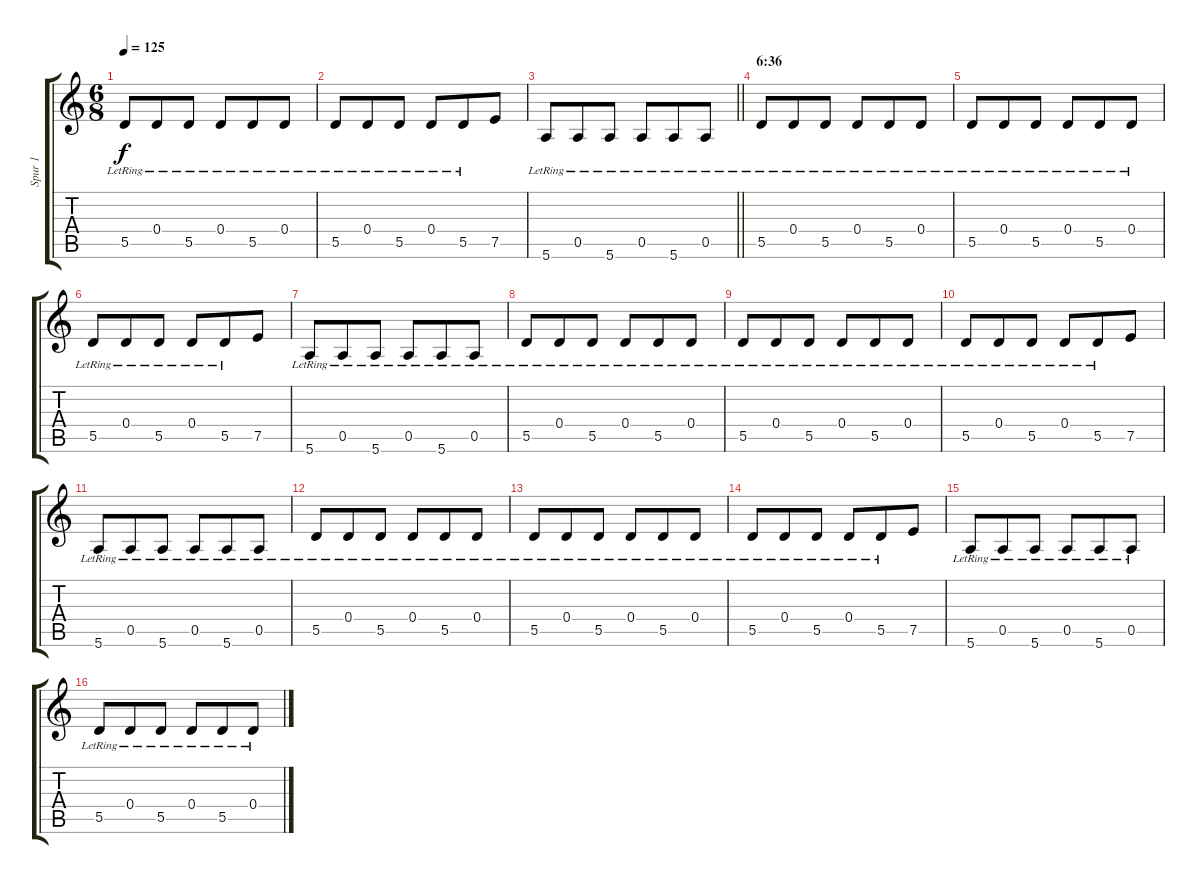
\track ("Spur 1" "Spur 1") {instrument overdrivenguitar}
\staff {score tabs}
\tuning (E4 B3 G3 D3 A2 E2) {hide}
\ts (6 8)
\tempo 125
\clef g2
\ks c
5.5{lr}.8{dy f} 0.4{lr}.8 5.5{lr}.8 0.4{lr}.8 5.5{lr}.8 0.4{lr}.8 |
5.5{lr}.8 0.4{lr}.8 5.5{lr}.8 0.4{lr}.8 5.5{lr}.8 7.5.8 |
\barLineRight lightlight
5.6{lr}.8 0.5{lr}.8 5.6{lr}.8 0.5{lr}.8 5.6{lr}.8 0.5{lr}.8 |
\section ("" "6:36")
5.5{lr}.8 0.4{lr}.8 5.5{lr}.8 0.4{lr}.8 5.5{lr}.8 0.4{lr}.8 |
5.5{lr}.8 0.4{lr}.8 5.5{lr}.8 0.4{lr}.8 5.5{lr}.8 0.4{lr}.8 |
5.5{lr}.8 0.4{lr}.8 5.5{lr}.8 0.4{lr}.8 5.5{lr}.8 7.5.8 |
5.6{lr}.8 0.5{lr}.8 5.6{lr}.8 0.5{lr}.8 5.6{lr}.8 0.5{lr}.8 |
5.5{lr}.8 0.4{lr}.8 5.5{lr}.8 0.4{lr}.8 5.5{lr}.8 0.4{lr}.8 |
5.5{lr}.8 0.4{lr}.8 5.5{lr}.8 0.4{lr}.8 5.5{lr}.8 0.4{lr}.8 |
5.5{lr}.8 0.4{lr}.8 5.5{lr}.8 0.4{lr}.8 5.5{lr}.8 7.5.8 |
5.6{lr}.8 0.5{lr}.8 5.6{lr}.8 0.5{lr}.8 5.6{lr}.8 0.5{lr}.8 |
5.5{lr}.8 0.4{lr}.8 5.5{lr}.8 0.4{lr}.8 5.5{lr}.8 0.4{lr}.8 |
5.5{lr}.8 0.4{lr}.8 5.5{lr}.8 0.4{lr}.8 5.5{lr}.8 0.4{lr}.8 |
5.5{lr}.8 0.4{lr}.8 5.5{lr}.8 0.4{lr}.8 5.5{lr}.8 7.5.8 |
5.6{lr}.8 0.5{lr}.8 5.6{lr}.8 0.5{lr}.8 5.6{lr}.8 0.5{lr}.8 |
5.5{lr}.8 0.4{lr}.8 5.5{lr}.8 0.4{lr}.8 5.5{lr}.8 0.4{lr}.8
